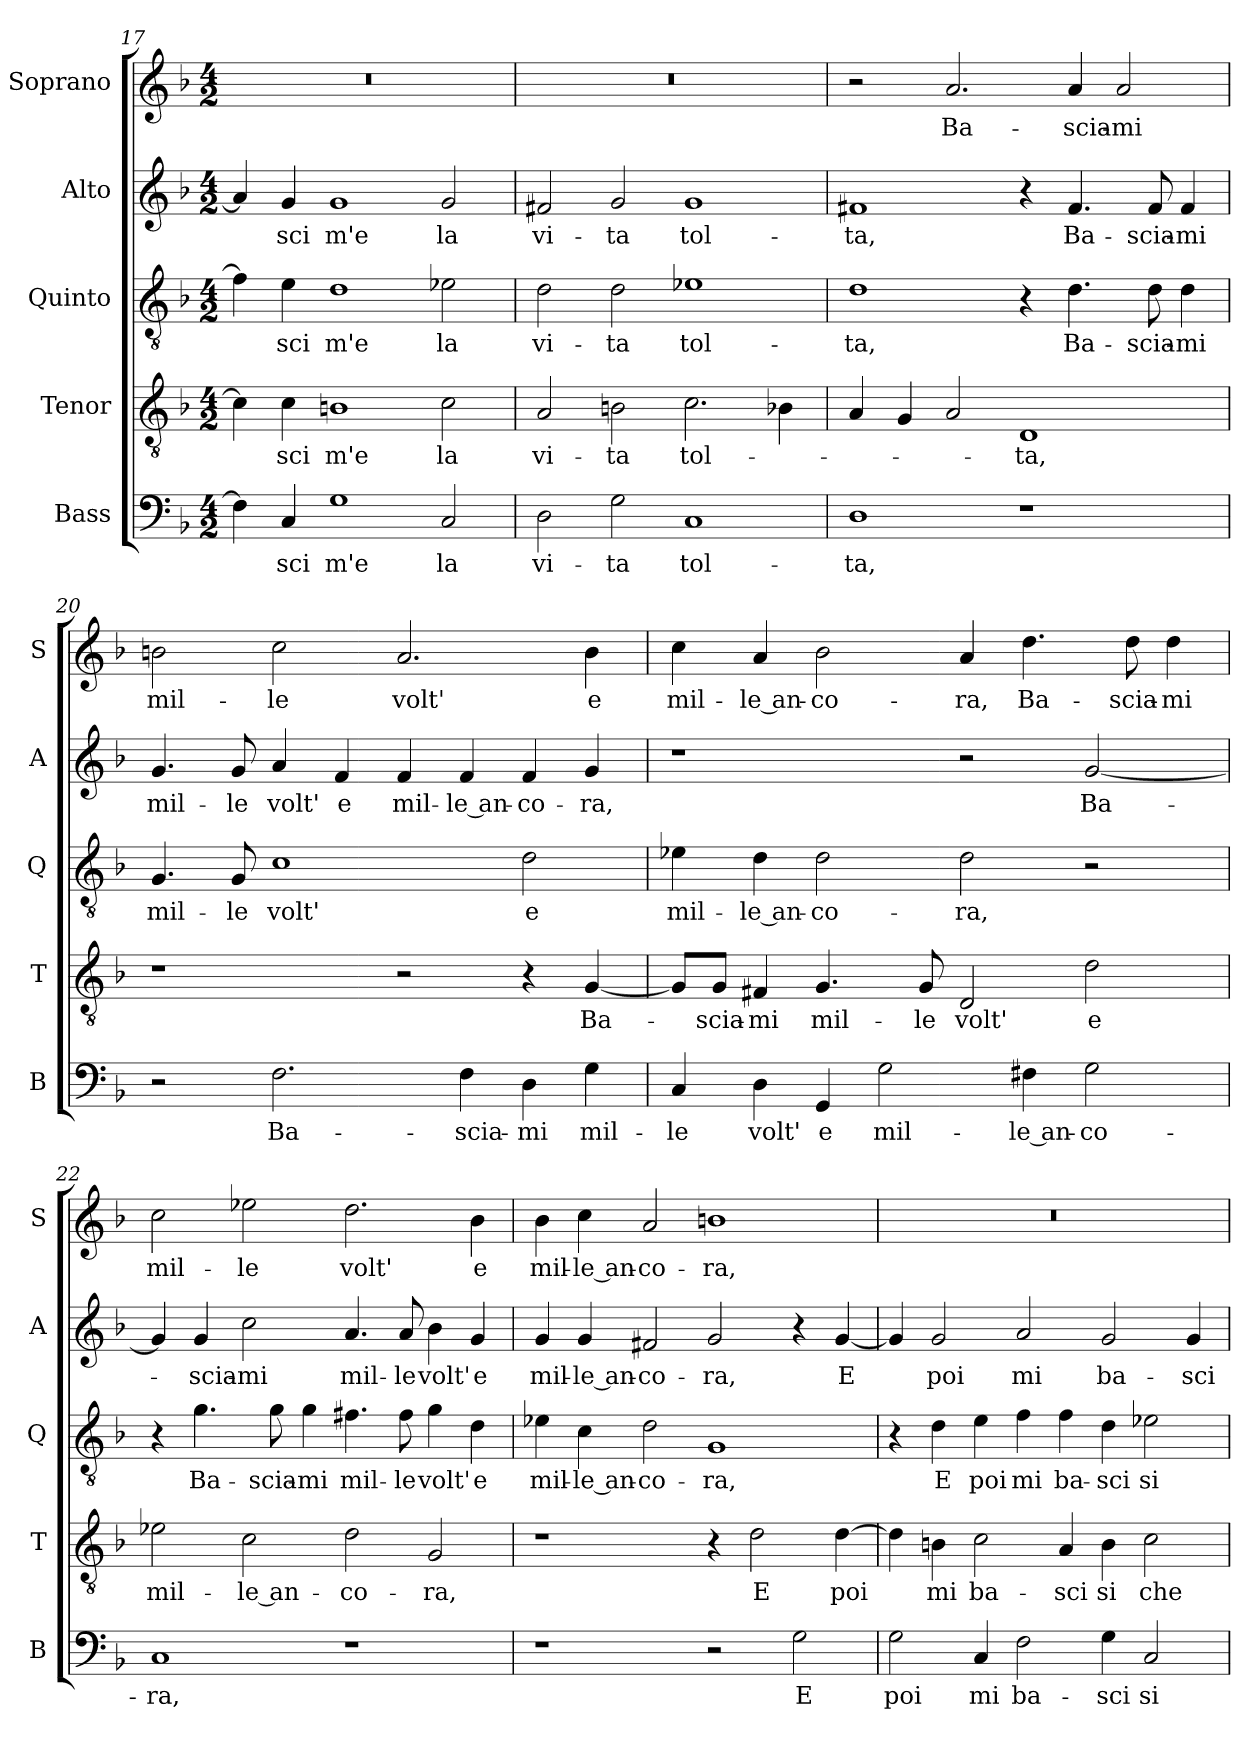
**kern	**text	**kern	**text	**kern	**text	**kern	**text	**kern	**text
*part5	*part5	*part4	*part4	*part3	*part3	*part2	*part2	*part1	*part1
*staff5	*staff5	*staff4	*staff4	*staff3	*staff3	*staff2	*staff2	*staff1	*staff1
*I"Bass	*	*I"Tenor	*	*I"Quinto	*	*I"Alto	*	*I"Soprano	*
*I'B	*	*I'T	*	*I'Q	*	*I'A	*	*I'S	*
*clefF4	*	*clefGv2	*	*clefGv2	*	*clefG2	*	*clefG2	*
*k[b-]	*	*k[b-]	*	*k[b-]	*	*k[b-]	*	*k[b-]	*
*F:	*	*F:	*	*F:	*	*F:	*	*F:	*
*M4/2	*	*M4/2	*	*M4/2	*	*M4/2	*	*M4/2	*
=17	=17	=17	=17	=17	=17	=17	=17	=17	=17
4F\]	.	4c\]	.	4f\]	.	4a/]	.	0r	.
!	!LO:LY:b	!	!LO:LY:b	!	!LO:LY:b	!	!LO:LY:b	!	!
4C/	-sci	4c\	-sci	4e\	-sci	4g/	-sci	.	.
!	!LO:LY:b	!	!LO:LY:b	!	!LO:LY:b	!	!LO:LY:b	!	!
1G	m'e	1Bn	m'e	1d	m'e	1g	m'e	.	.
!	!LO:LY:b	!	!LO:LY:b	!	!LO:LY:b	!	!LO:LY:b	!	!
2C/	la	2c\	la	2e-X\	la	2g/	la	.	.
=18	=18	=18	=18	=18	=18	=18	=18	=18	=18
!	!LO:LY:b	!	!LO:LY:b	!	!LO:LY:b	!	!LO:LY:b	!	!
2D\	vi-	2A/	vi-	2d\	vi-	2f#X/	vi-	0r	.
!	!LO:LY:b	!	!LO:LY:b	!	!LO:LY:b	!	!LO:LY:b	!	!
2G\	-ta	2Bn\	-ta	2d\	-ta	2g/	-ta	.	.
!	!LO:LY:b	!	!LO:LY:b	!	!LO:LY:b	!	!LO:LY:b	!	!
1C	tol-	2.c\	tol-	1e-X	tol-	1g	tol-	.	.
.	.	4B-X\	.	.	.	.	.	.	.
!!LO:PB:g=z
=19	=19	=19	=19	=19	=19	=19	=19	=19	=19
!	!LO:LY:b	!	!	!	!LO:LY:b	!	!LO:LY:b	!	!
1D	-ta,	4A/	.	1d	-ta,	1f#X	-ta,	2r	.
.	.	4G/	.	.	.	.	.	.	.
!	!	!	!	!	!	!	!	!	!LO:LY:b
.	.	2A/	.	.	.	.	.	2.a/	Ba-
!	!	!	!LO:LY:b	!	!	!	!	!	!
1r	.	1D	-ta,	4r	.	4r	.	.	.
!	!	!	!	!	!LO:LY:b	!	!LO:LY:b	!	!LO:LY:b
.	.	.	.	4.d\	Ba-	4.f#/	Ba-	4a/	-scia-
!	!	!	!	!	!	!	!	!	!LO:LY:b
.	.	.	.	.	.	.	.	2a/	-mi
!	!	!	!	!	!LO:LY:b	!	!LO:LY:b	!	!
.	.	.	.	8d\	-scia-	8f#/	-scia-	.	.
!	!	!	!	!	!LO:LY:b	!	!LO:LY:b	!	!
.	.	.	.	4d\	-mi	4f#/	-mi	.	.
=20	=20	=20	=20	=20	=20	=20	=20	=20	=20
!	!	!	!	!	!LO:LY:b	!	!LO:LY:b	!	!LO:LY:b
2r	.	1r	.	4.G/	mil-	4.g/	mil-	2bn\	mil-
!	!	!	!	!	!LO:LY:b	!	!LO:LY:b	!	!
.	.	.	.	8G/	-le	8g/	-le	.	.
!	!LO:LY:b	!	!	!	!LO:LY:b	!	!LO:LY:b	!	!LO:LY:b
2.F\	Ba-	.	.	1c	volt'	4a/	volt'	2cc\	-le
!	!	!	!	!	!	!	!LO:LY:b	!	!
.	.	.	.	.	.	4f/	e	.	.
!	!	!	!	!	!	!	!LO:LY:b	!	!LO:LY:b
.	.	2r	.	.	.	4f/	mil-	2.a/	volt'
!	!LO:LY:b	!	!	!	!	!	!LO:LY:b	!	!
4F\	-scia-	.	.	.	.	4f/	-le an-	.	.
!	!LO:LY:b	!	!	!	!LO:LY:b	!	!LO:LY:b	!	!
4D\	-mi	4r	.	2d\	e	4f/	-co-	.	.
!	!LO:LY:b	!	!LO:LY:b	!	!	!	!LO:LY:b	!	!LO:LY:b
4G\	mil-	[4G/	Ba-	.	.	4g/	-ra,	4b\	e
=21	=21	=21	=21	=21	=21	=21	=21	=21	=21
!	!LO:LY:b	!	!	!	!LO:LY:b	!	!	!	!LO:LY:b
4C/	-le	8G/L]	.	4e-X\	mil-	1r	.	4cc\	mil-
!	!	!	!LO:LY:b	!	!	!	!	!	!
.	.	8G/J	-scia-	.	.	.	.	.	.
!	!LO:LY:b	!	!LO:LY:b	!	!LO:LY:b	!	!	!	!LO:LY:b
4D\	volt'	4F#X/	-mi	4d\	-le an-	.	.	4a/	-le an-
!	!LO:LY:b	!	!LO:LY:b	!	!LO:LY:b	!	!	!	!LO:LY:b
4GG/	e	4.G/	mil-	2d\	-co-	.	.	2b-\	-co-
!	!LO:LY:b	!	!	!	!	!	!	!	!
2G\	mil-	.	.	.	.	.	.	.	.
!	!	!	!LO:LY:b	!	!	!	!	!	!
.	.	8G/	-le	.	.	.	.	.	.
!	!	!	!LO:LY:b	!	!LO:LY:b	!	!	!	!LO:LY:b
.	.	2D/	volt'	2d\	-ra,	2r	.	4a/	-ra,
!	!LO:LY:b	!	!	!	!	!	!	!	!LO:LY:b
4F#X\	-le an-	.	.	.	.	.	.	4.dd\	Ba-
!	!LO:LY:b	!	!LO:LY:b	!	!	!	!LO:LY:b	!	!
2G\	-co-	2d\	e	2r	.	[2g/	Ba-	.	.
!	!	!	!	!	!	!	!	!	!LO:LY:b
.	.	.	.	.	.	.	.	8dd\	-scia-
!	!	!	!	!	!	!	!	!	!LO:LY:b
.	.	.	.	.	.	.	.	4dd\	-mi
!!LO:LB:g=z
=22	=22	=22	=22	=22	=22	=22	=22	=22	=22
!	!LO:LY:b	!	!LO:LY:b	!	!	!	!	!	!LO:LY:b
1C	-ra,	2e-X\	mil-	4r	.	4g/]	.	2cc\	mil-
!	!	!	!	!	!LO:LY:b	!	!LO:LY:b	!	!
.	.	.	.	4.g\	Ba-	4g/	-scia-	.	.
!	!	!	!LO:LY:b	!	!	!	!LO:LY:b	!	!LO:LY:b
.	.	2c\	-le an-	.	.	2cc\	-mi	2ee-X\	-le
!	!	!	!	!	!LO:LY:b	!	!	!	!
.	.	.	.	8g\	-scia-	.	.	.	.
!	!	!	!	!	!LO:LY:b	!	!	!	!
.	.	.	.	4g\	-mi	.	.	.	.
!	!	!	!LO:LY:b	!	!LO:LY:b	!	!LO:LY:b	!	!LO:LY:b
1r	.	2d\	-co-	4.f#X\	mil-	4.a/	mil-	2.dd\	volt'
!	!	!	!	!	!LO:LY:b	!	!LO:LY:b	!	!
.	.	.	.	8f#\	-le	8a/	-le	.	.
!	!	!	!LO:LY:b	!	!LO:LY:b	!	!LO:LY:b	!	!
.	.	2G/	-ra,	4g\	volt'	4b-\	volt'	.	.
!	!	!	!	!	!LO:LY:b	!	!LO:LY:b	!	!LO:LY:b
.	.	.	.	4d\	e	4g/	e	4b-\	e
=23	=23	=23	=23	=23	=23	=23	=23	=23	=23
!	!	!	!	!	!LO:LY:b	!	!LO:LY:b	!	!LO:LY:b
1r	.	1r	.	4e-X\	mil-	4g/	mil-	4b-\	mil-
!	!	!	!	!	!LO:LY:b	!	!LO:LY:b	!	!LO:LY:b
.	.	.	.	4c\	-le an-	4g/	-le an-	4cc\	-le an-
!	!	!	!	!	!LO:LY:b	!	!LO:LY:b	!	!LO:LY:b
.	.	.	.	2d\	-co-	2f#X/	-co-	2a/	-co-
!	!	!	!	!	!LO:LY:b	!	!LO:LY:b	!	!LO:LY:b
2r	.	4r	.	1G	-ra,	2g/	-ra,	1bn	-ra,
!	!	!	!LO:LY:b	!	!	!	!	!	!
.	.	2d\	E	.	.	.	.	.	.
!	!LO:LY:b	!	!	!	!	!	!	!	!
2G\	E	.	.	.	.	4r	.	.	.
!	!	!	!LO:LY:b	!	!	!	!LO:LY:b	!	!
.	.	[4d\	poi	.	.	[4g/	E	.	.
=24	=24	=24	=24	=24	=24	=24	=24	=24	=24
!	!LO:LY:b	!	!	!	!	!	!	!	!
2G\	poi	4d\]	.	4r	.	4g/]	.	0r	.
!	!	!	!LO:LY:b	!	!LO:LY:b	!	!LO:LY:b	!	!
.	.	4Bn\	mi	4d\	E	2g/	poi	.	.
!	!LO:LY:b	!	!LO:LY:b	!	!LO:LY:b	!	!	!	!
4C/	mi	2c\	ba-	4e\	poi	.	.	.	.
!	!LO:LY:b	!	!	!	!LO:LY:b	!	!LO:LY:b	!	!
2F\	ba-	.	.	4f\	mi	2a/	mi	.	.
!	!	!	!LO:LY:b	!	!LO:LY:b	!	!	!	!
.	.	4A/	-sci	4f\	ba-	.	.	.	.
!	!LO:LY:b	!	!LO:LY:b	!	!LO:LY:b	!	!LO:LY:b	!	!
4G\	-sci	4B\	si	4d\	-sci	2g/	ba-	.	.
!	!LO:LY:b	!	!LO:LY:b	!	!LO:LY:b	!	!	!	!
2C/	si	2c\	che	2e-X\	si	.	.	.	.
!	!	!	!	!	!	!	!LO:LY:b	!	!
.	.	.	.	.	.	4g/	-sci	.	.
=	=	=	=	=	=	=	=	=	=
*-	*-	*-	*-	*-	*-	*-	*-	*-	*-
